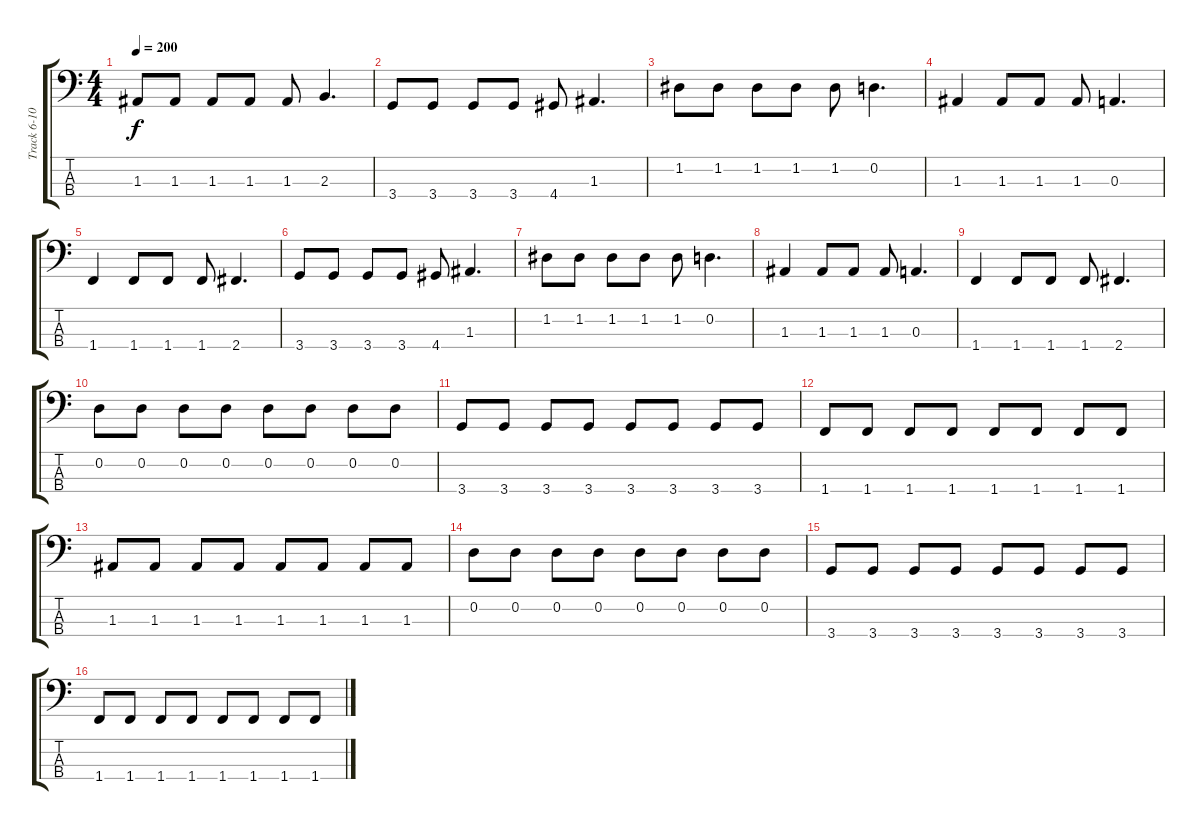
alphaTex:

\track ("Track 6-10" "Track 6-10") {instrument electricbasspick}
\staff {score tabs}
\tuning (G2 D2 A1 E1) {hide}
\ts (4 4)
\tempo 200
\clef f4
\ks c
1.3.8{dy f} 1.3.8 1.3.8 1.3.8 1.3.8 2.3.4{d} |
3.4.8 3.4.8 3.4.8 3.4.8 4.4.8 1.3.4{d} |
1.2.8 1.2.8 1.2.8 1.2.8 1.2.8 0.2.4{d} |
1.3.4 1.3.8 1.3.8 1.3.8 0.3.4{d} |
1.4.4 1.4.8 1.4.8 1.4.8 2.4.4{d} |
3.4.8 3.4.8 3.4.8 3.4.8 4.4.8 1.3.4{d} |
1.2.8 1.2.8 1.2.8 1.2.8 1.2.8 0.2.4{d} |
1.3.4 1.3.8 1.3.8 1.3.8 0.3.4{d} |
1.4.4 1.4.8 1.4.8 1.4.8 2.4.4{d} |
0.2.8 0.2.8 0.2.8 0.2.8 0.2.8 0.2.8 0.2.8 0.2.8 |
3.4.8 3.4.8 3.4.8 3.4.8 3.4.8 3.4.8 3.4.8 3.4.8 |
1.4.8 1.4.8 1.4.8 1.4.8 1.4.8 1.4.8 1.4.8 1.4.8 |
1.3.8 1.3.8 1.3.8 1.3.8 1.3.8 1.3.8 1.3.8 1.3.8 |
0.2.8 0.2.8 0.2.8 0.2.8 0.2.8 0.2.8 0.2.8 0.2.8 |
3.4.8 3.4.8 3.4.8 3.4.8 3.4.8 3.4.8 3.4.8 3.4.8 |
1.4.8 1.4.8 1.4.8 1.4.8 1.4.8 1.4.8 1.4.8 1.4.8
